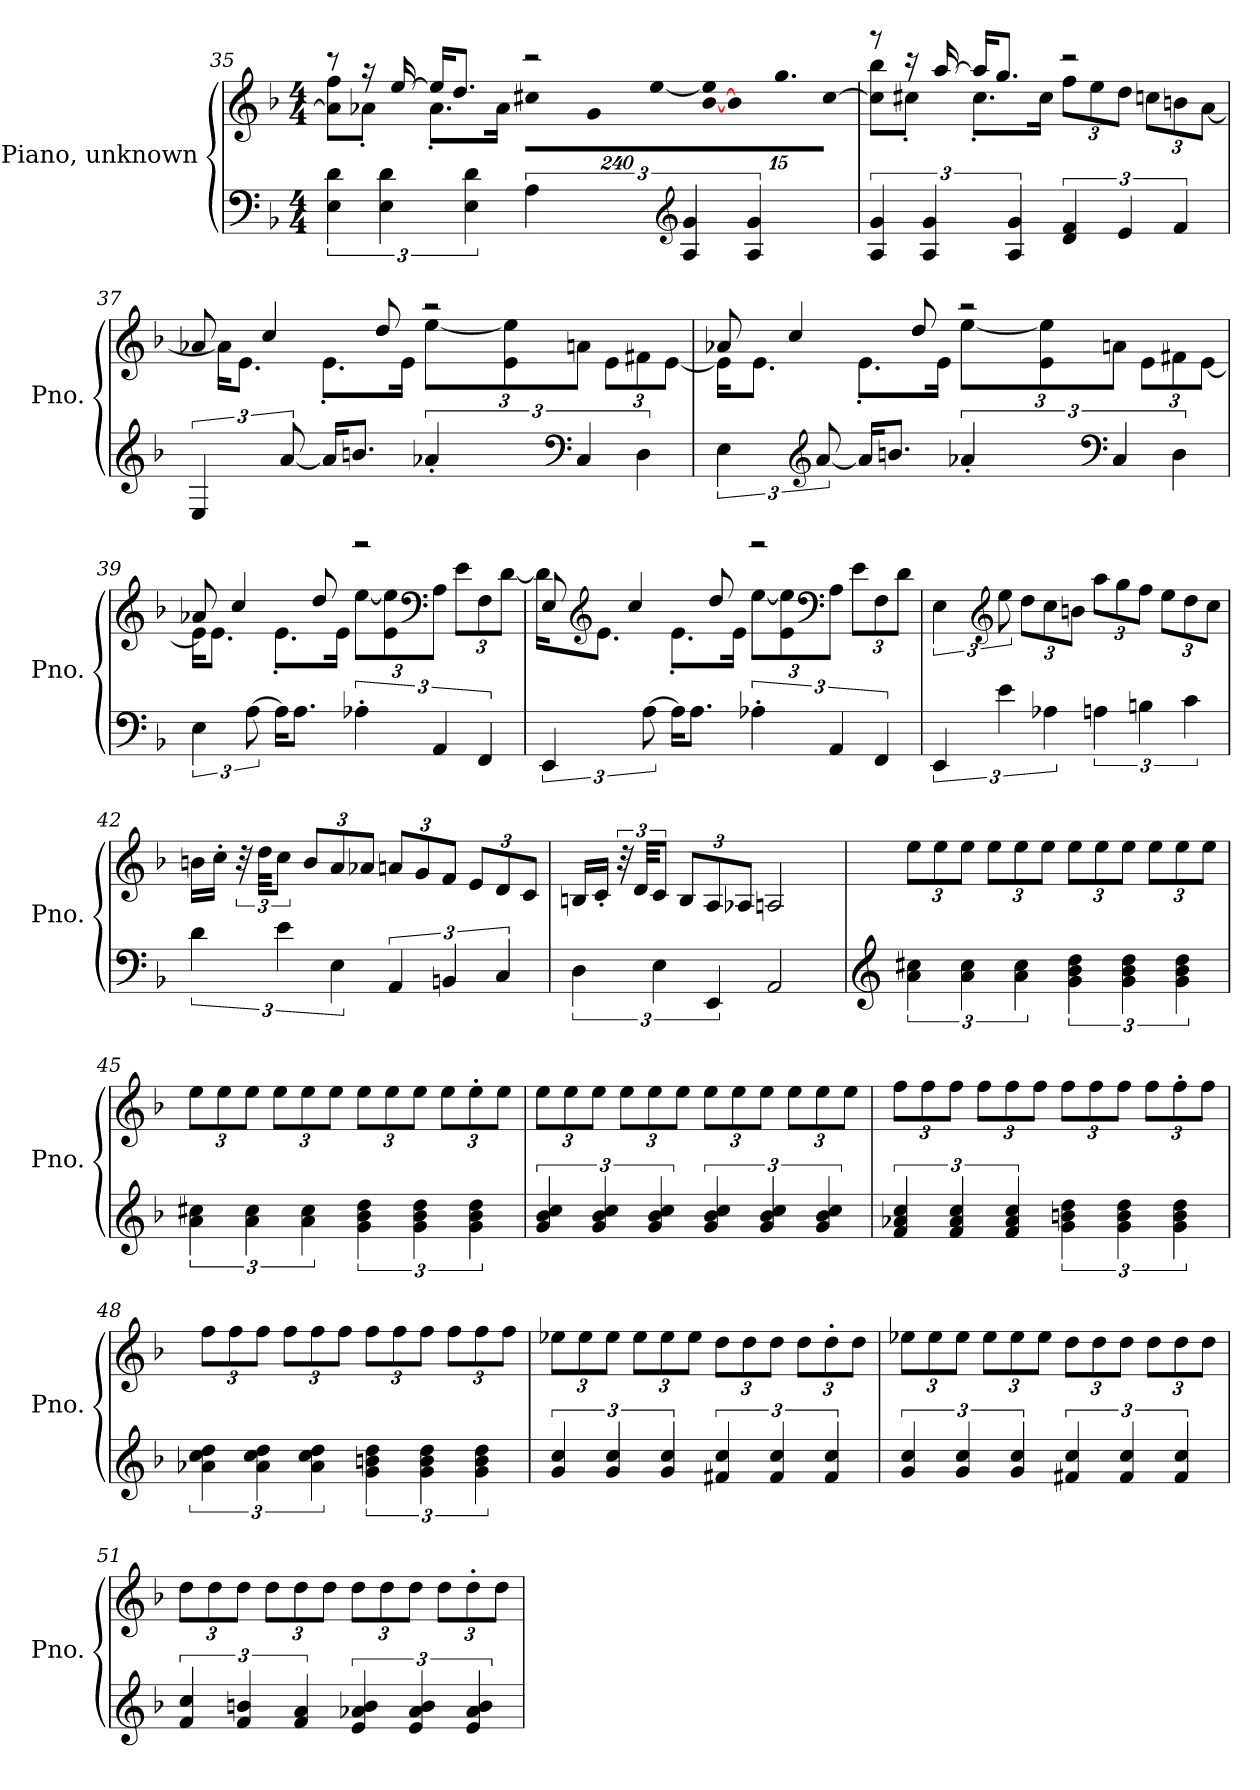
**kern	**kern
*part1	*part1
*staff2	*staff1
*I"Piano, unknown	*
*I'Pno.	*
!!LO:LB:g=z
*clefF4	*clefG2
*k[b-]	*k[b-]
*M4/4	*M4/4
=35	=35
*	*^
6E\ 6d\	8r	8a-\] 8ff\L
.	16r	8a-X'\J
6E\ 6d\	.	.
.	[16ee/	.
.	16ee/KL]	8.a-'\L
.	8.dd/J	.
6E\ 6d\	.	.
.	.	16a-\Jk
*	*	*Xbrackettup
!	!	!LO:N:vis=16
6A\	2r	1920%137cc#X\LL
!	!	!LO:N:vis=16
.	.	1920%137g\
!	!	!LO:N:vis=16
.	.	[1920%137ee\
*clefG2	*	*
6A/ 6g/	.	.
!	!	!LO:N:vis=16
.	.	[1920%137b-\ 1920%137ee\]
.	.	1920ryy
!	!	!LO:N:vis=32
.	.	640%23b-\K]
!	!	!LO:N:vis=16.
.	.	960%103gg\
6A/ 6g/	.	.
!	!	!LO:N:vis=16
.	.	[1920%137cc#\JJ
1920ryy	1920ryy	.
=36	=36	=36
6A/ 6g/	8r	8cc#\] 8bb-\L
.	16r	8cc#X'\J
6A/ 6g/	.	.
.	[16aa/	.
.	16aa/KL]	8.cc#'\L
.	8.gg/J	.
6A/ 6g/	.	.
.	.	16cc#\Jk
6d/ 6f/	2r	12ff\L
.	.	12ee\
6e/	.	12dd\J
.	.	12ccn\L
6f/	.	12bn\
.	.	[12a\J
!!LO:LB:g=z	!!
=37	=37	=37
6E/	8a-X/	16a\KL]
.	.	8.e\J
.	4cc/	.
[12a/	.	.
16a/KL]	.	8.e'\L
8.bn/J	.	.
.	8dd/	.
.	.	16e\Jk
6a-X'/	2r	[12ee\L
.	.	12e\ 12ee\]
*clefF4	*	*
6C/	.	12an\J
.	.	12e\L
6D\	.	12f#X\
.	.	[12e\J
=38	=38	=38
6E\	8a-X/	16e\KL]
.	.	8.e\J
.	4cc/	.
*clefG2	*	*
[12a/	.	.
16a/KL]	.	8.e'\L
8.bn/J	.	.
.	8dd/	.
.	.	16e\Jk
6a-X'/	2r	[12ee\L
.	.	12e\ 12ee\]
*clefF4	*	*
6C/	.	12an\J
.	.	12e\L
6D\	.	12f#X\
.	.	[12e\J
!!LO:LB:g=z	!!
=39	=39	=39
6E\	8a-X/	16e\KL]
.	.	8.e\J
.	4cc/	.
[12A\	.	.
16A\KL]	.	8.e'\L
8.A\J	.	.
.	8dd/	.
.	.	16e\Jk
6A-X'\	2r	[12ee\L
.	.	12e\ 12ee\]
*	*clefF4	*
6AA/	.	12A\J
.	.	12e\L
6FF/	.	12F\
.	.	[12d\J
=40	=40	=40
6EE/	8E/	16d\KL]
*	*clefG2	*
.	.	8.e\J
.	4cc/	.
[12A\	.	.
16A\KL]	.	8.e'\L
8.A\J	.	.
.	8dd/	.
.	.	16e\Jk
6A-X'\	2r	[12ee\L
.	.	12e\ 12ee\]
*	*clefF4	*
6AA/	.	12A\J
.	.	12e\L
6FF/	.	12F\
.	.	12d\J
*	*v	*v
!!LO:LB:g=z
=41	=41
*	*brackettup
6EE/	6E\
*	*clefG2
6e\	12ee\
*	*Xbrackettup
.	12dd\L
6A-X\	12cc\
.	12bn\J
6An\	12aa\L
.	12gg\
6Bn\	12ff\J
.	12ee\L
6c\	12dd\
.	12cc\J
=42	=42
6d\	16bn\LL
.	16cc'\JJ
*	*brackettup
.	48r
.	48dd\KKL
6e\	12cc\J
*	*Xbrackettup
.	12b/L
6E\	12a/
.	12a-X/J
6AA/	12an/L
.	12g/
6BBn/	12f/J
.	12e/L
6C/	12d/
.	12c/J
=43	=43
6D\	16Bn/LL
.	16c'/JJ
*	*brackettup
.	48r
.	48d/KKL
6E\	12c/J
*	*Xbrackettup
.	12B/L
6EE/	12A/
.	12A-X/J
2AA/	2An/
!!LO:LB:g=z
=44	=44
*clefG2	*
6a\ 6cc#X\	12ee\L
.	12ee\
6a\ 6cc#\	12ee\J
.	12ee\L
6a\ 6cc#\	12ee\
.	12ee\J
6g\ 6b-\ 6dd\	12ee\L
.	12ee\
6g\ 6b-\ 6dd\	12ee\J
.	12ee\L
6g\ 6b-\ 6dd\	12ee\
.	12ee\J
=45	=45
6a\ 6cc#X\	12ee\L
.	12ee\
6a\ 6cc#\	12ee\J
.	12ee\L
6a\ 6cc#\	12ee\
.	12ee\J
6g\ 6b-\ 6dd\	12ee\L
.	12ee\
6g\ 6b-\ 6dd\	12ee\J
.	12ee\L
6g\ 6b-\ 6dd\	12ee'\
.	12ee\J
=46	=46
6g/ 6b-/ 6cc/	12ee\L
.	12ee\
6g/ 6b-/ 6cc/	12ee\J
.	12ee\L
6g/ 6b-/ 6cc/	12ee\
.	12ee\J
6g/ 6b-/ 6cc/	12ee\L
.	12ee\
6g/ 6b-/ 6cc/	12ee\J
.	12ee\L
6g/ 6b-/ 6cc/	12ee\
.	12ee\J
!!LO:PB:g=z
=47	=47
6f/ 6a-X/ 6cc/	12ff\L
.	12ff\
6f/ 6a-/ 6cc/	12ff\J
.	12ff\L
6f/ 6a-/ 6cc/	12ff\
.	12ff\J
6g\ 6bn\ 6dd\	12ff\L
.	12ff\
6g\ 6b\ 6dd\	12ff\J
.	12ff\L
6g\ 6b\ 6dd\	12ff'\
.	12ff\J
=48	=48
6a-X\ 6cc\ 6dd\	12ff\L
.	12ff\
6a-\ 6cc\ 6dd\	12ff\J
.	12ff\L
6a-\ 6cc\ 6dd\	12ff\
.	12ff\J
6g\ 6bn\ 6dd\	12ff\L
.	12ff\
6g\ 6b\ 6dd\	12ff\J
.	12ff\L
6g\ 6b\ 6dd\	12ff\
.	12ff\J
=49	=49
6g/ 6cc/	12ee-X\L
.	12ee-\
6g/ 6cc/	12ee-\J
.	12ee-\L
6g/ 6cc/	12ee-\
.	12ee-\J
6f#X/ 6cc/	12dd\L
.	12dd\
6f#/ 6cc/	12dd\J
.	12dd\L
6f#/ 6cc/	12dd'\
.	12dd\J
!!LO:LB:g=z
=50	=50
6g/ 6cc/	12ee-X\L
.	12ee-\
6g/ 6cc/	12ee-\J
.	12ee-\L
6g/ 6cc/	12ee-\
.	12ee-\J
6f#X/ 6cc/	12dd\L
.	12dd\
6f#/ 6cc/	12dd\J
.	12dd\L
6f#/ 6cc/	12dd\
.	12dd\J
=51	=51
6f/ 6cc/	12dd\L
.	12dd\
6f/ 6bn/	12dd\J
.	12dd\L
6f/ 6a/	12dd\
.	12dd\J
6e/ 6a-X/ 6b/	12dd\L
.	12dd\
6e/ 6a-/ 6b/	12dd\J
.	12dd\L
6e/ 6a-/ 6b/	12dd'\
.	12dd\J
=	=
*-	*-
